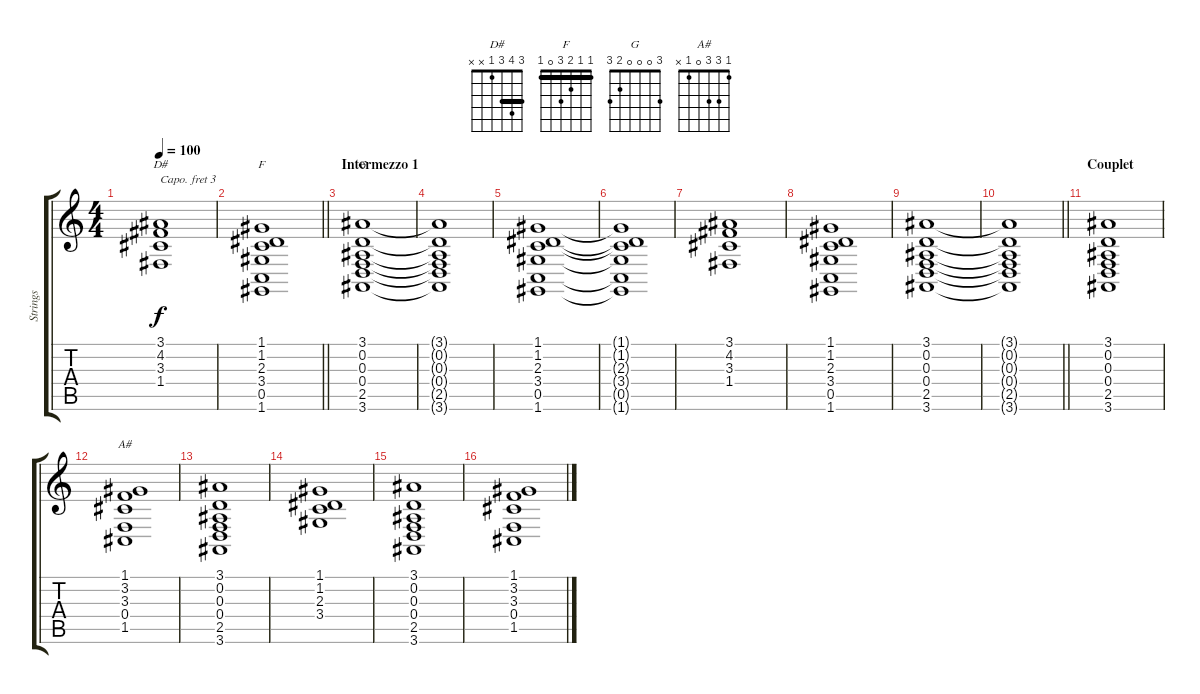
\track ("Strings" "Strings") {instrument tremolostrings}
\staff {score tabs}
\capo 3
\tuning (E4 B3 G3 D3 A2 E2) {hide}
\chord ("D#" 3 4 3 1 x x) {barre 3}
\chord ("F" 1 1 2 3 0 1) {barre 1}
\chord ("G" 3 0 0 0 2 3)
\chord ("A#" 1 3 3 0 1 x)
\ts (4 4)
\tempo 100
\clef g2
\ks c
(3.1 4.2 3.3 1.4).1{ch "D#" dy f} |
\barLineRight lightlight
(1.1 1.2 2.3 3.4 0.5 1.6).1{ch "F"} |
\section ("" "Intermezzo 1")
(3.1 0.2 0.3 0.4 2.5 3.6).1{ch "G"} |
(3.1{t} 0.2{t} 0.3{t} 0.4{t} 2.5{t} 3.6{t}).1 |
(1.1 1.2 2.3 3.4 0.5 1.6).1 |
(1.1{t} 1.2{t} 2.3{t} 3.4{t} 0.5{t} 1.6{t}).1 |
(3.1 4.2 3.3 1.4).1 |
(1.1 1.2 2.3 3.4 0.5 1.6).1 |
(3.1 0.2 0.3 0.4 2.5 3.6).1 |
\barLineRight lightlight
(3.1{t} 0.2{t} 0.3{t} 0.4{t} 2.5{t} 3.6{t}).1 |
\section ("" "Couplet")
(3.1 0.2 0.3 0.4 2.5 3.6).1 |
(1.1 3.2 3.3 0.4 1.5).1{ch "A#"} |
(3.1 0.2 0.3 0.4 2.5 3.6).1 |
(1.1 1.2 2.3 3.4).1 |
(3.1 0.2 0.3 0.4 2.5 3.6).1 |
(1.1 3.2 3.3 0.4 1.5).1
